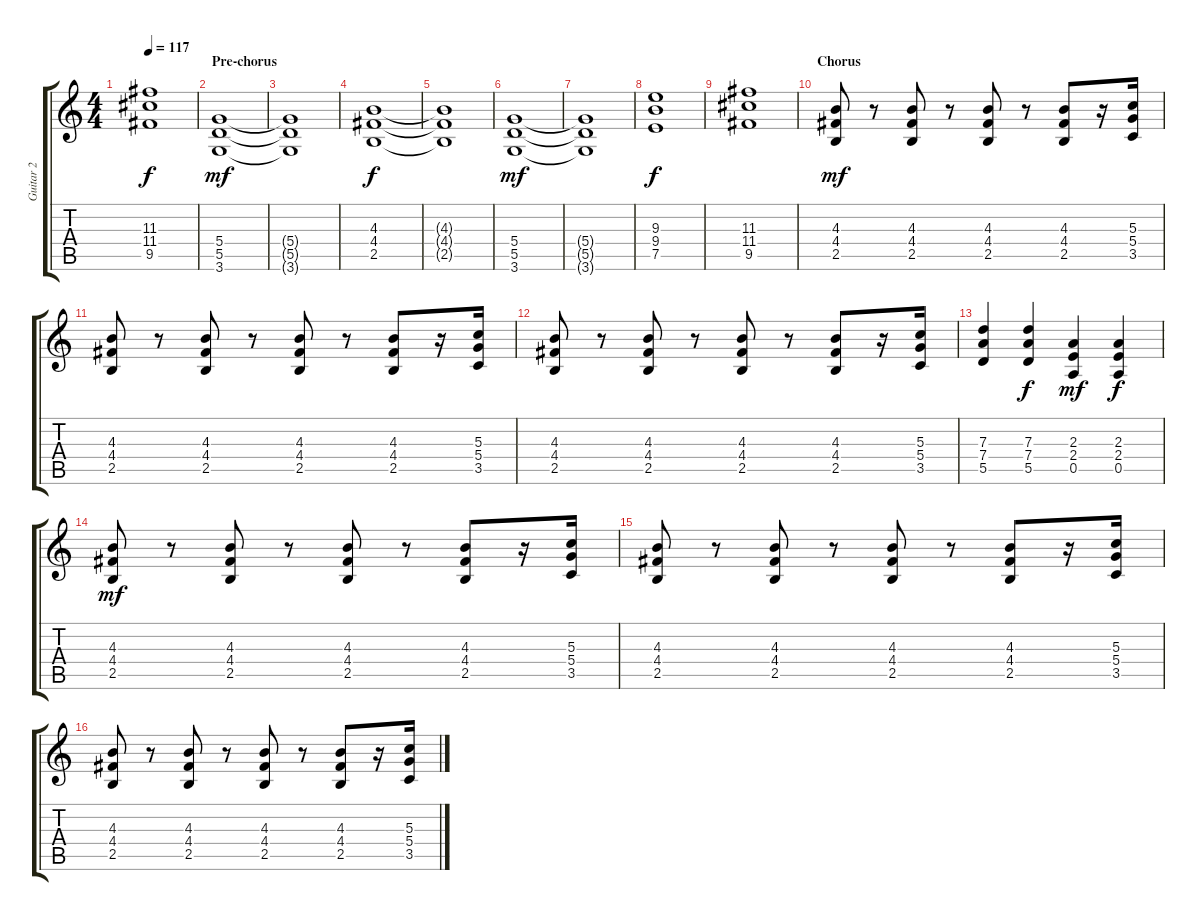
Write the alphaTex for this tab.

\track ("Guitar 2" "Guitar 2") {instrument overdrivenguitar}
\staff {score tabs}
\tuning (E4 B3 G3 D3 A2 E2) {hide}
\ts (4 4)
\tempo 117
\clef g2
\ks c
(11.3 11.4 9.5).1{dy f} |
\section ("" "Pre-chorus")
(5.4 5.5 3.6).1{dy mf} |
(5.4{t} 5.5{t} 3.6{t}).1 |
(4.3 4.4 2.5).1{dy f} |
(4.3{t} 4.4{t} 2.5{t}).1 |
(5.4 5.5 3.6).1{dy mf} |
(5.4{t} 5.5{t} 3.6{t}).1 |
(9.3 9.4 7.5).1{dy f} |
(11.3 11.4 9.5).1 |
\section ("" "Chorus")
(4.3 4.4 2.5).8{dy mf} r.8 (4.3 4.4 2.5).8 r.8 (4.3 4.4 2.5).8 r.8 (4.3 4.4 2.5).8 r.16 (5.3 5.4 3.5).16 |
(4.3 4.4 2.5).8 r.8 (4.3 4.4 2.5).8 r.8 (4.3 4.4 2.5).8 r.8 (4.3 4.4 2.5).8 r.16 (5.3 5.4 3.5).16 |
(4.3 4.4 2.5).8 r.8 (4.3 4.4 2.5).8 r.8 (4.3 4.4 2.5).8 r.8 (4.3 4.4 2.5).8 r.16 (5.3 5.4 3.5).16 |
(7.3 7.4 5.5).4 (7.3 7.4 5.5).4{dy f} (2.3 2.4 0.5).4{dy mf} (2.3 2.4 0.5).4{dy f} |
(4.3 4.4 2.5).8{dy mf} r.8 (4.3 4.4 2.5).8 r.8 (4.3 4.4 2.5).8 r.8 (4.3 4.4 2.5).8 r.16 (5.3 5.4 3.5).16 |
(4.3 4.4 2.5).8 r.8 (4.3 4.4 2.5).8 r.8 (4.3 4.4 2.5).8 r.8 (4.3 4.4 2.5).8 r.16 (5.3 5.4 3.5).16 |
(4.3 4.4 2.5).8 r.8 (4.3 4.4 2.5).8 r.8 (4.3 4.4 2.5).8 r.8 (4.3 4.4 2.5).8 r.16 (5.3 5.4 3.5).16
